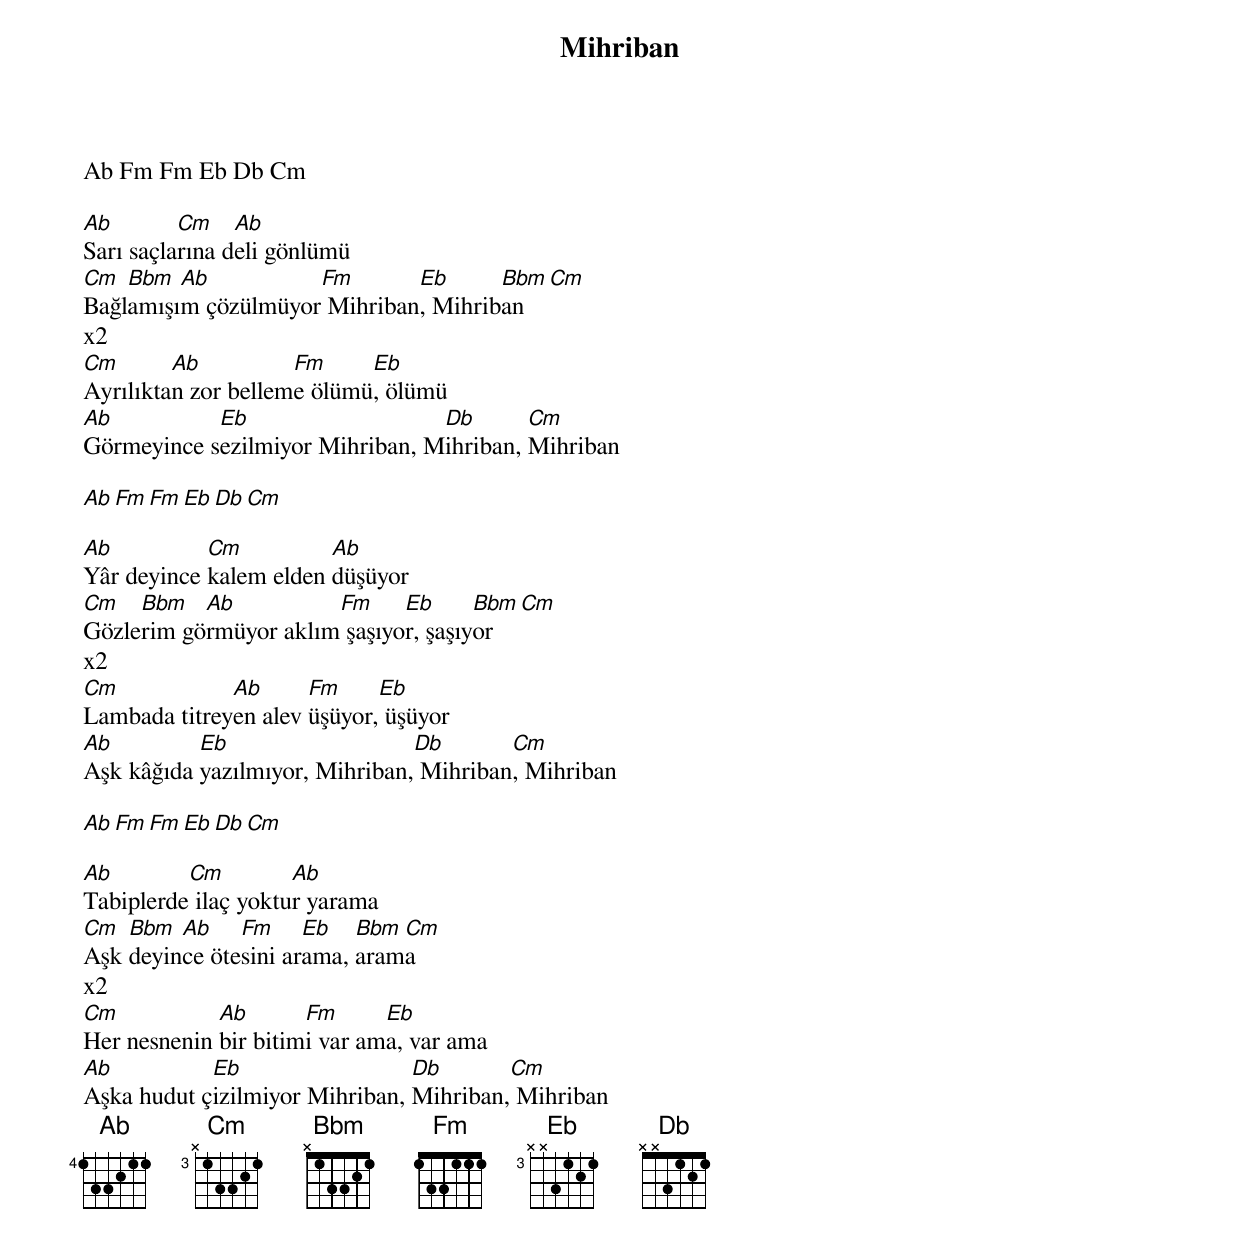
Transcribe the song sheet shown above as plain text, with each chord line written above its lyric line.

{title: Mihriban}
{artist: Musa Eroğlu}

Ab Fm Fm Eb Db Cm

Ab        Cm    Ab
Sarı saçlarına deli gönlümü
Cm  Bbm  Ab          Fm       Eb      Bbm Cm
Bağlamışım çözülmüyor Mihriban, Mihriban
x2
Cm       Ab          Fm     Eb
Ayrılıktan zor belleme ölümü, ölümü
Ab          Eb                   Db       Cm
Görmeyince sezilmiyor Mihriban, Mihriban, Mihriban

Ab Fm Fm Eb Db Cm

Ab          Cm          Ab
Yâr deyince kalem elden düşüyor
Cm   Bbm   Ab          Fm     Eb      Bbm Cm
Gözlerim görmüyor aklım şaşıyor, şaşıyor
x2
Cm            Ab      Fm     Eb
Lambada titreyen alev üşüyor, üşüyor
Ab         Eb                   Db       Cm
Aşk kâğıda yazılmıyor, Mihriban, Mihriban, Mihriban

Ab Fm Fm Eb Db Cm

Ab        Cm         Ab
Tabiplerde ilaç yoktur yarama
Cm  Bbm  Ab    Fm     Eb   Bbm Cm
Aşk deyince ötesini arama, arama
x2
Cm           Ab       Fm      Eb
Her nesnenin bir bitimi var ama, var ama
Ab          Eb                  Db       Cm
Aşka hudut çizilmiyor Mihriban, Mihriban, Mihriban
